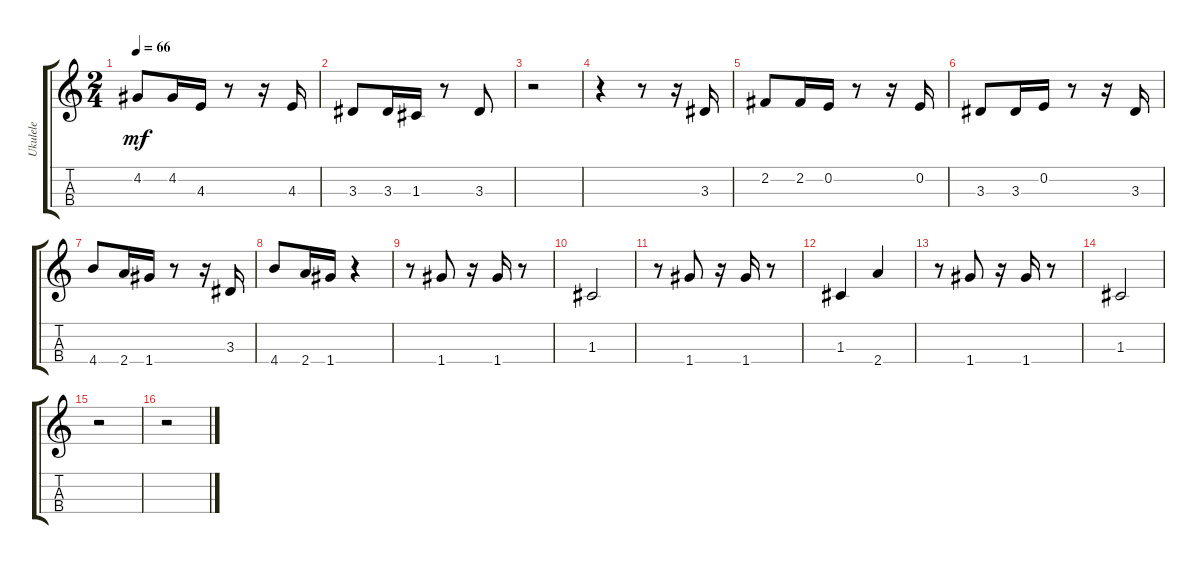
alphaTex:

\track ("Ukulele" "Ukulele") {instrument shamisen}
\staff {score tabs}
\tuning (A4 E4 C4 G4) {hide}
\ts (2 4)
\tempo 66
\clef g2
\ks c
4.2.8{dy mf} 4.2.16 4.3.16 r.8 r.16 4.3.16 |
3.3.8 3.3.16 1.3.16 r.8 3.3.8 |
r.2 |
r.4 r.8 r.16 3.3.16 |
2.2.8 2.2.16 0.2.16 r.8 r.16 0.2.16 |
3.3.8 3.3.16 0.2.16 r.8 r.16 3.3.16 |
4.4.8 2.4.16 1.4.16 r.8 r.16 3.3.16 |
4.4.8 2.4.16 1.4.16 r.4 |
r.8 1.4.8 r.16 1.4.16 r.8 |
1.3.2 |
r.8 1.4.8 r.16 1.4.16 r.8 |
1.3.4 2.4.4 |
r.8 1.4.8 r.16 1.4.16 r.8 |
1.3.2 |
r.2 |
r.2
